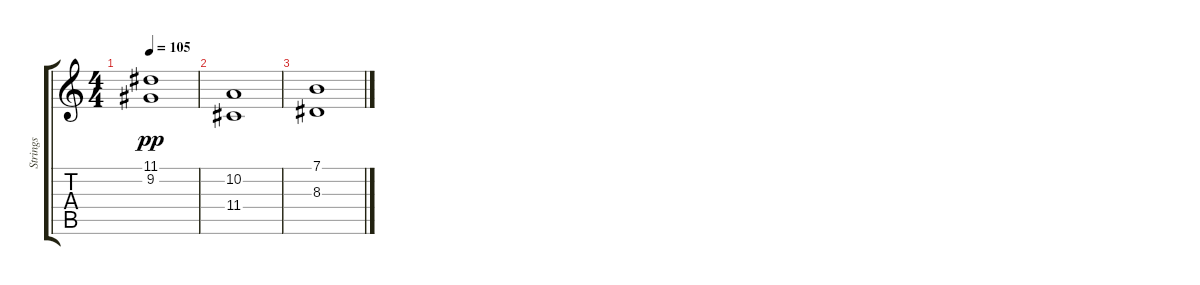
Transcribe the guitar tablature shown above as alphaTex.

\track ("Strings " "Strings ") {instrument stringensemble1}
\staff {score tabs}
\tuning (E4 B3 G3 D3 A2 E2) {hide}
\ts (4 4)
\tempo 105
\clef g2
\ks c
(11.1 9.2).1{dy pp} |
(10.2 11.4).1 |
(7.1 8.3).1
